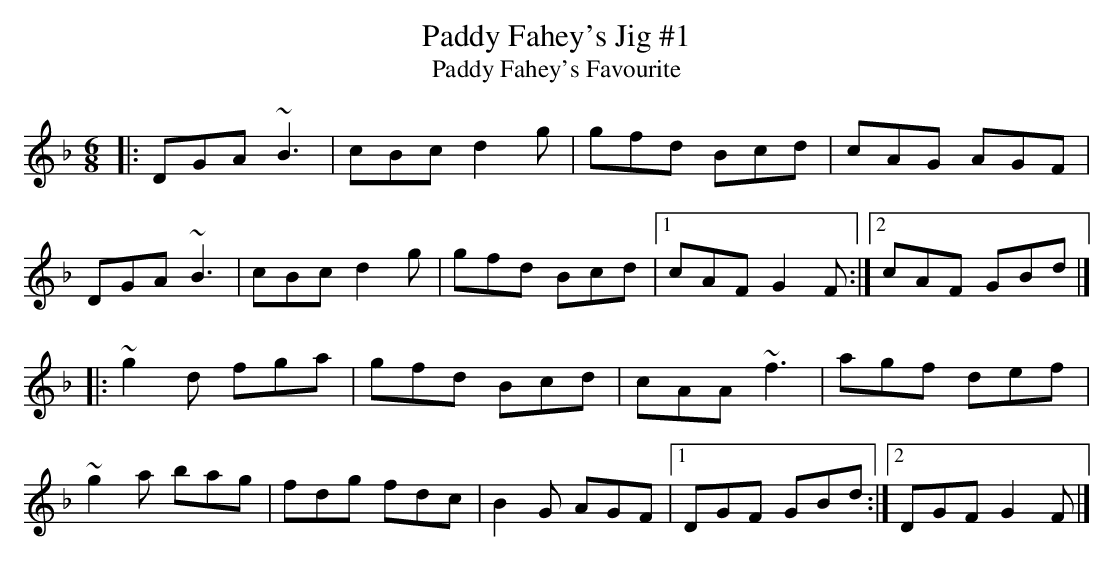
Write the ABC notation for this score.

X:1
T: Paddy Fahey's Jig #1
T: Paddy Fahey's Favourite
M: 6/8
L: 1/8
K: Gdor
|:\
DGA ~B3 | cBc d2g | gfd Bcd |  cAG AGF |
DGA ~B3 | cBc d2g | gfd Bcd |1 cAF G2F :|2 cAF GBd |]
|:\
~g2d fga | gfd Bcd | cAA ~f3 |  agf def |
~g2a bag | fdg fdc | B2G AGF |1 DGF GBd :|2 DGF G2F |]
